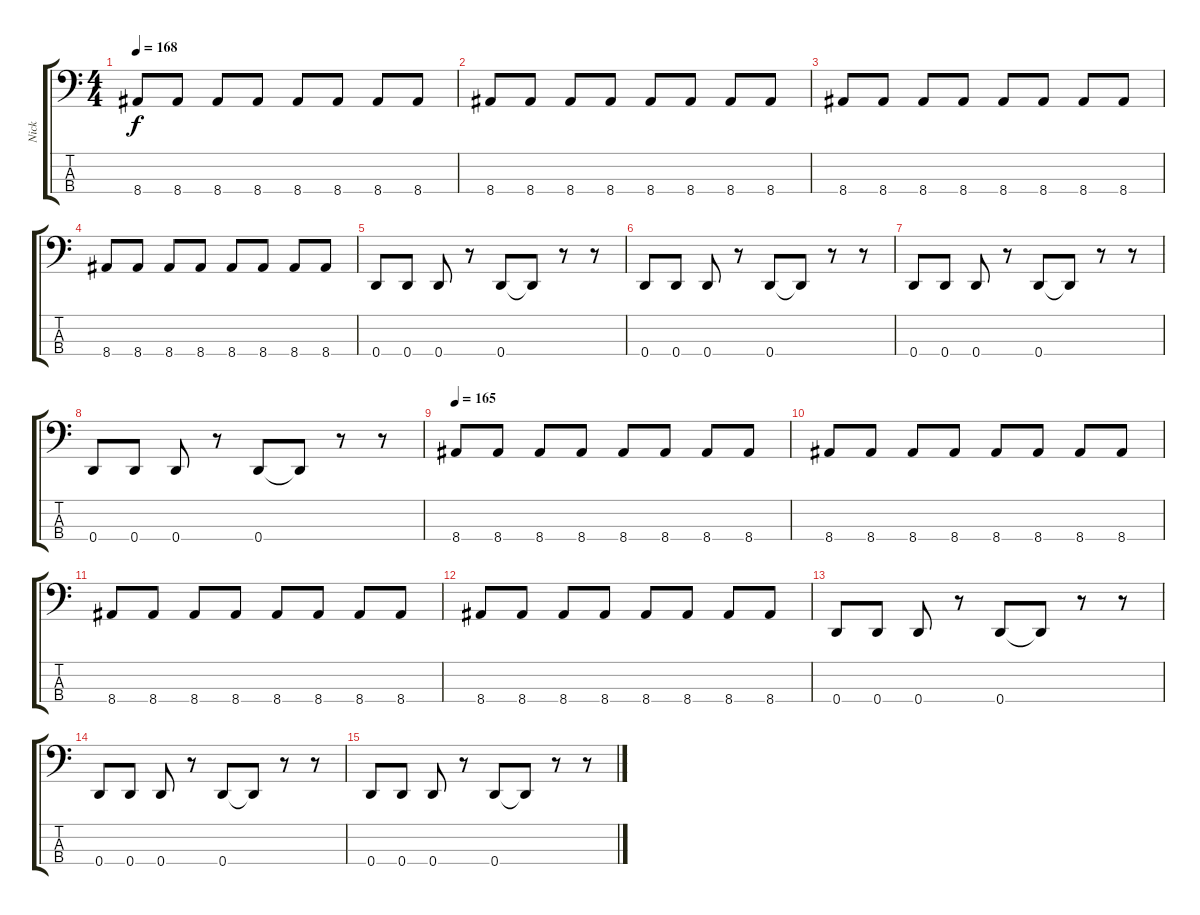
\track ("Nick" "Nick") {instrument electricbasspick}
\staff {score tabs}
\tuning (G2 D2 A1 D1) {hide}
\ts (4 4)
\tempo 168
\clef f4
\ks c
8.4.8{dy f} 8.4.8 8.4.8 8.4.8 8.4.8 8.4.8 8.4.8 8.4.8 |
8.4.8 8.4.8 8.4.8 8.4.8 8.4.8 8.4.8 8.4.8 8.4.8 |
8.4.8 8.4.8 8.4.8 8.4.8 8.4.8 8.4.8 8.4.8 8.4.8 |
8.4.8 8.4.8 8.4.8 8.4.8 8.4.8 8.4.8 8.4.8 8.4.8 |
0.4.8 0.4.8 0.4.8 r.8 0.4.8 0.4{t}.8 r.8 r.8 |
0.4.8 0.4.8 0.4.8 r.8 0.4.8 0.4{t}.8 r.8 r.8 |
0.4.8 0.4.8 0.4.8 r.8 0.4.8 0.4{t}.8 r.8 r.8 |
0.4.8 0.4.8 0.4.8 r.8 0.4.8 0.4{t}.8 r.8 r.8 |
\tempo 165
8.4.8 8.4.8 8.4.8 8.4.8 8.4.8 8.4.8 8.4.8 8.4.8 |
8.4.8 8.4.8 8.4.8 8.4.8 8.4.8 8.4.8 8.4.8 8.4.8 |
8.4.8 8.4.8 8.4.8 8.4.8 8.4.8 8.4.8 8.4.8 8.4.8 |
8.4.8 8.4.8 8.4.8 8.4.8 8.4.8 8.4.8 8.4.8 8.4.8 |
0.4.8 0.4.8 0.4.8 r.8 0.4.8 0.4{t}.8 r.8 r.8 |
0.4.8 0.4.8 0.4.8 r.8 0.4.8 0.4{t}.8 r.8 r.8 |
0.4.8 0.4.8 0.4.8 r.8 0.4.8 0.4{t}.8 r.8 r.8
